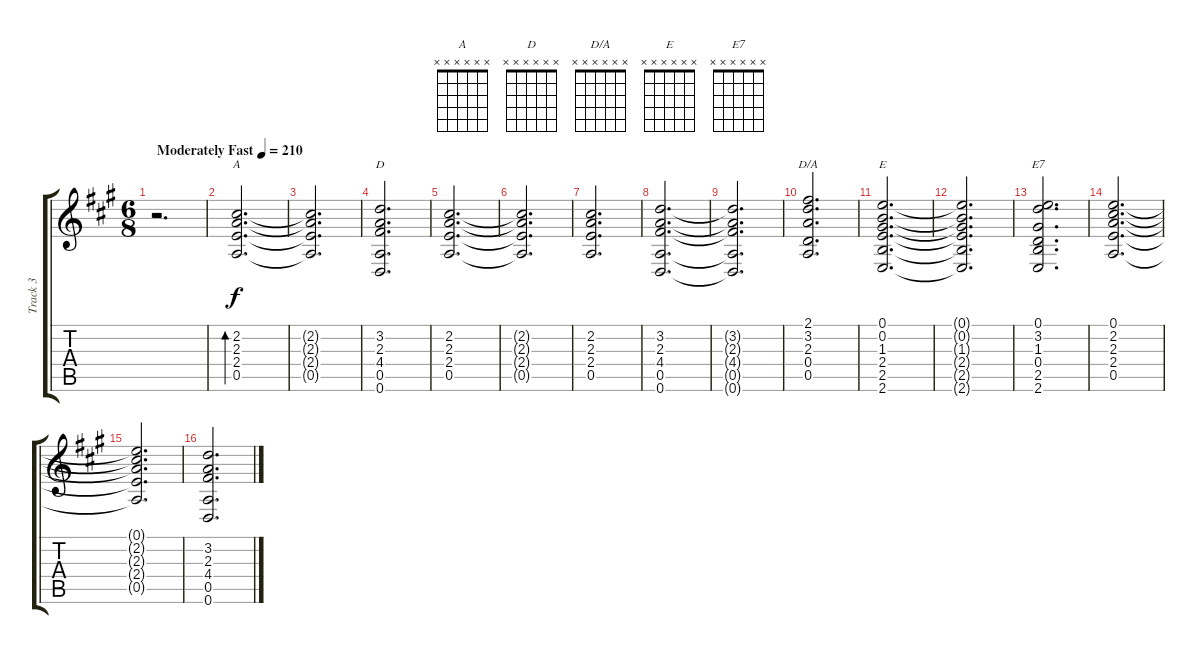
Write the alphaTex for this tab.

\track ("Track 3" "Track 3") {instrument electricguitarclean}
\staff {score tabs}
\tuning (E4 B3 G3 D3 A2 D2) {hide}
\chord ("A" x x x x x x)
\chord ("D" x x x x x x)
\chord ("D/A" x x x x x x)
\chord ("E" x x x x x x)
\chord ("E7" x x x x x x)
\ts (6 8)
\tempo (210 "Moderately Fast")
\clef g2
\ks a
r.2{d dy f instrument electricguitarclean} |
(2.2 2.3 2.4 0.5).2{d bd 480 ch "A"} |
(2.2{t} 2.3{t} 2.4{t} 0.5{t}).2{d} |
(3.2 2.3 4.4 0.5 0.6).2{d ch "D"} |
(2.2 2.3 2.4 0.5).2{d} |
(2.2{t} 2.3{t} 2.4{t} 0.5{t}).2{d} |
(2.2 2.3 2.4 0.5).2{d} |
(3.2 2.3 4.4 0.5 0.6).2{d} |
(3.2{t} 2.3{t} 4.4{t} 0.5{t} 0.6{t}).2{d} |
(2.1 3.2 2.3 0.4 0.5).2{d ch "D/A"} |
(0.1 0.2 1.3 2.4 2.5 2.6).2{d ch "E"} |
(0.1{t} 0.2{t} 1.3{t} 2.4{t} 2.5{t} 2.6{t}).2{d} |
(0.1 3.2 1.3 0.4 2.5 2.6).2{d ch "E7"} |
(0.1 2.2 2.3 2.4 0.5).2{d} |
(0.1{t} 2.2{t} 2.3{t} 2.4{t} 0.5{t}).2{d} |
(3.2 2.3 4.4 0.5 0.6).2{d}
